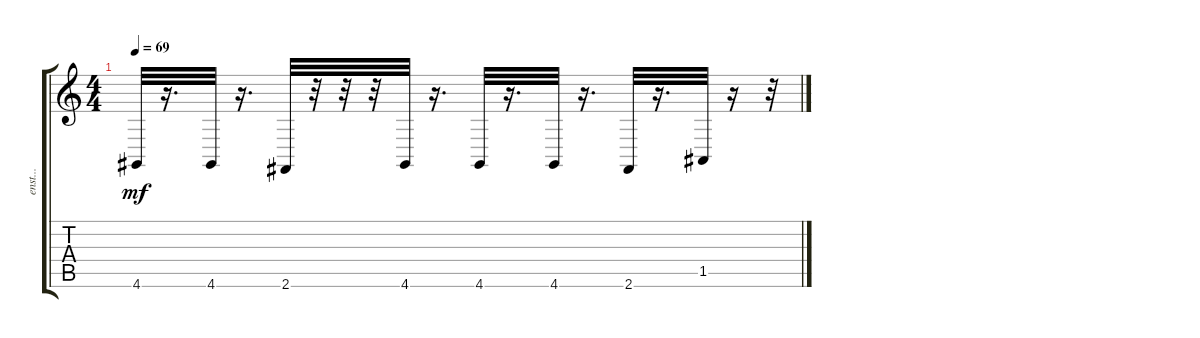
\track ("enst..." "enst...") {instrument drawbarorgan}
\staff {score tabs}
\tuning (E4 B3 G3 D3 A2 E2) {hide}
\ts (4 4)
\tempo 69
\clef g2
\ks c
4.6.32{dy mf} r.16{d} 4.6.32 r.16{d} 2.6.32 r.32 r.32 r.32 4.6.32 r.16{d} 4.6.32 r.16{d} 4.6.32 r.16{d} 2.6.32 r.16{d} 1.5.32 r.16 r.32
